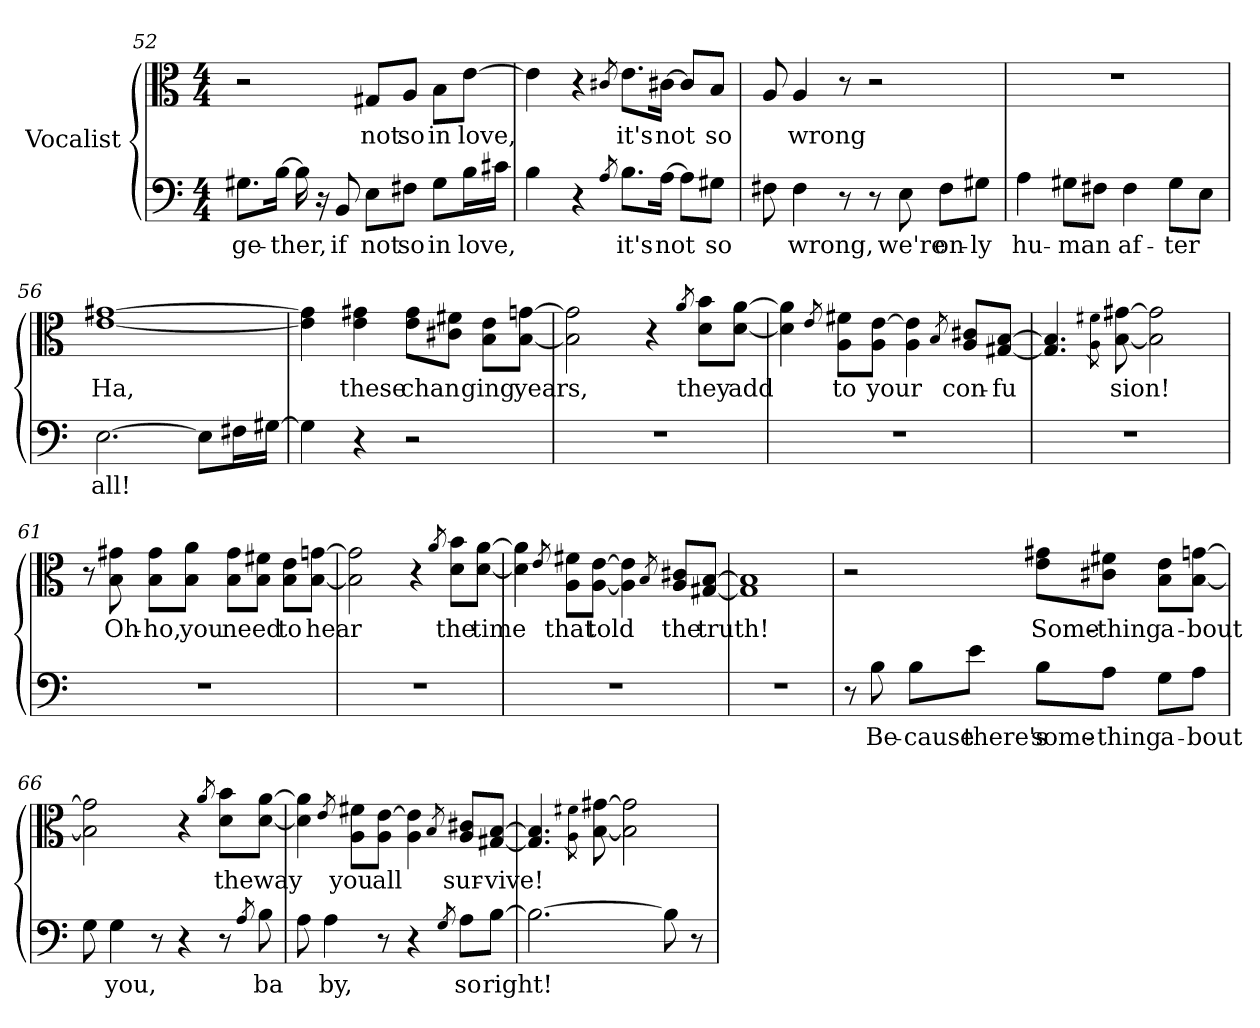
**kern	**text	**kern	**text
*part1	*part1	*part1	*part1
*staff2	*staff2	*staff1	*staff1
*I"Vocalist	*	*	*
*clefF4	*	*clefC3	*
*M4/4	*	*M4/4	*
=52	=52	=52	=52
8.G#X\L	-ge-	2r	.
[16B\Jk	-ther,	.	.
16B]	_	.	.
16r	.	.	.
8BB	if	.	.
8E\L	not	8G#X/L	not
8F#X\J	so	8A/J	so
8G#\L	in	8B\L	in
16B\L	love,	[8e\J	love,
16c#X\JJ	_	.	.
=53	=53	=53	=53
4B	_	4e]	_
4r	.	4r	.
8qA	_	8qc#X	_
8.B\L	it's	8.e\L	it's
[16A\Jk	not	[16c#X\Jk	not
8A\L]	_	8c#/L]	_
8G#X\J	so	8B/J	so
=54	=54	=54	=54
8F#X	_	8A	_
4F#	wrong,	4A	wrong
8r	.	8r	.
8r	.	2r	.
8E	we're	.	.
8F#\L	on-	.	.
8G#X\J	-ly	.	.
=55	=55	=55	=55
4A	hu-	1r	.
8G#X\L	-man	.	.
8F#X\J	_	.	.
4F#	af-	.	.
8G#\L	-ter	.	.
8E\J	_	.	.
=56	=56	=56	=56
[2.E	all!	[1e [1g#X	Ha,
8E\L]	_	.	.
16F#X\L	_	.	.
[16G#X\JJ	_	.	.
=57	=57	=57	=57
4G#]	_	4e] 4g#]	_
4r	.	4e 4g#X	these
2r	.	8e\ 8g#\L	chan
.	.	8c#X\ 8f#X\J	_
.	.	8B\ 8e\L	ging
.	.	[8B\ [8gn\J	years,
=58	=58	=58	=58
1r	.	2B] 2g]	_
.	.	4r	.
.	.	8qa	_
.	.	8d\ 8b\L	they
.	.	[8d\ [8a\J	add
=59	=59	=59	=59
1r	.	4d] 4a]	_
.	.	8qe	_
.	.	8A\ 8f#X\L	to
.	.	8A\ [8e\J	your
.	.	4A 4e]	_
.	.	8qB	_
.	.	8A/ 8c#X/L	con-
.	.	[8G#X/ [8B/J	-fu
=60	=60	=60	=60
1r	.	4.G#] 4.B]	_
.	.	8qA 8qf#X	_
.	.	[8B [8g#X	sion!
.	.	2B] 2g#]	_
=61	=61	=61	=61
1r	.	8r	.
.	.	8B 8g#X	Oh-
.	.	8B\ 8g#\L	-ho,
.	.	8B\ 8a\J	you
.	.	8B\ 8g#\L	need
.	.	8B\ 8f#X\J	_
.	.	8B\ 8e\L	to
.	.	[8B\ [8gn\J	hear
=62	=62	=62	=62
1r	.	2B] 2g]	_
.	.	4r	.
.	.	8qa	_
.	.	8d\ 8b\L	the
.	.	[8d\ [8a\J	time
=63	=63	=63	=63
1r	.	4d] 4a]	_
.	.	8qe	_
.	.	8A\ 8f#X\L	that
.	.	[8A\ [8e\J	told
.	.	4A] 4e]	_
.	.	8qB	_
.	.	8A/ 8c#X/L	the
.	.	[8G#X/ [8B/J	truth!
=64	=64	=64	=64
1r	.	1G#] 1B]	_
=65	=65	=65	=65
8r	.	2r	.
8B	Be-	.	.
8B\L	-cause	.	.
8e\J	there's	.	.
8B\L	some-	8e\ 8g#X\L	Some-
8A\J	-thing	8c#X\ 8f#X\J	-thing
8G\L	a-	8B\ 8e\L	a-
8A\J	-bout	[8B\ [8gn\J	-bout
=66	=66	=66	=66
8G	_	2B] 2g]	_
4G	you,	.	.
8r	.	.	.
4r	.	4r	.
.	.	8qa	_
8r	.	8d\ 8b\L	the
8qA	_	.	.
8B	ba	[8d\ [8a\J	way
=67	=67	=67	=67
8A	_	4d] 4a]	_
4A	by,	.	.
.	.	8qe	_
.	.	8A\ 8f#X\L	you
8r	.	8A\ [8e\J	all
4r	.	4A 4e]	_
8qG	_	8qB	_
8A\L	so	8A/ 8c#X/L	sur-
[8B\J	right!	[8G#X/ [8B/J	-vive!
=68	=68	=68	=68
2.B_	_	4.G#] 4.B]	_
.	.	8qA 8qf#X	_
.	.	[8B [8g#X	_
.	.	2B] 2g#]	_
8B]	_	.	.
8r	.	.	.
=	=	=	=
*-	*-	*-	*-
